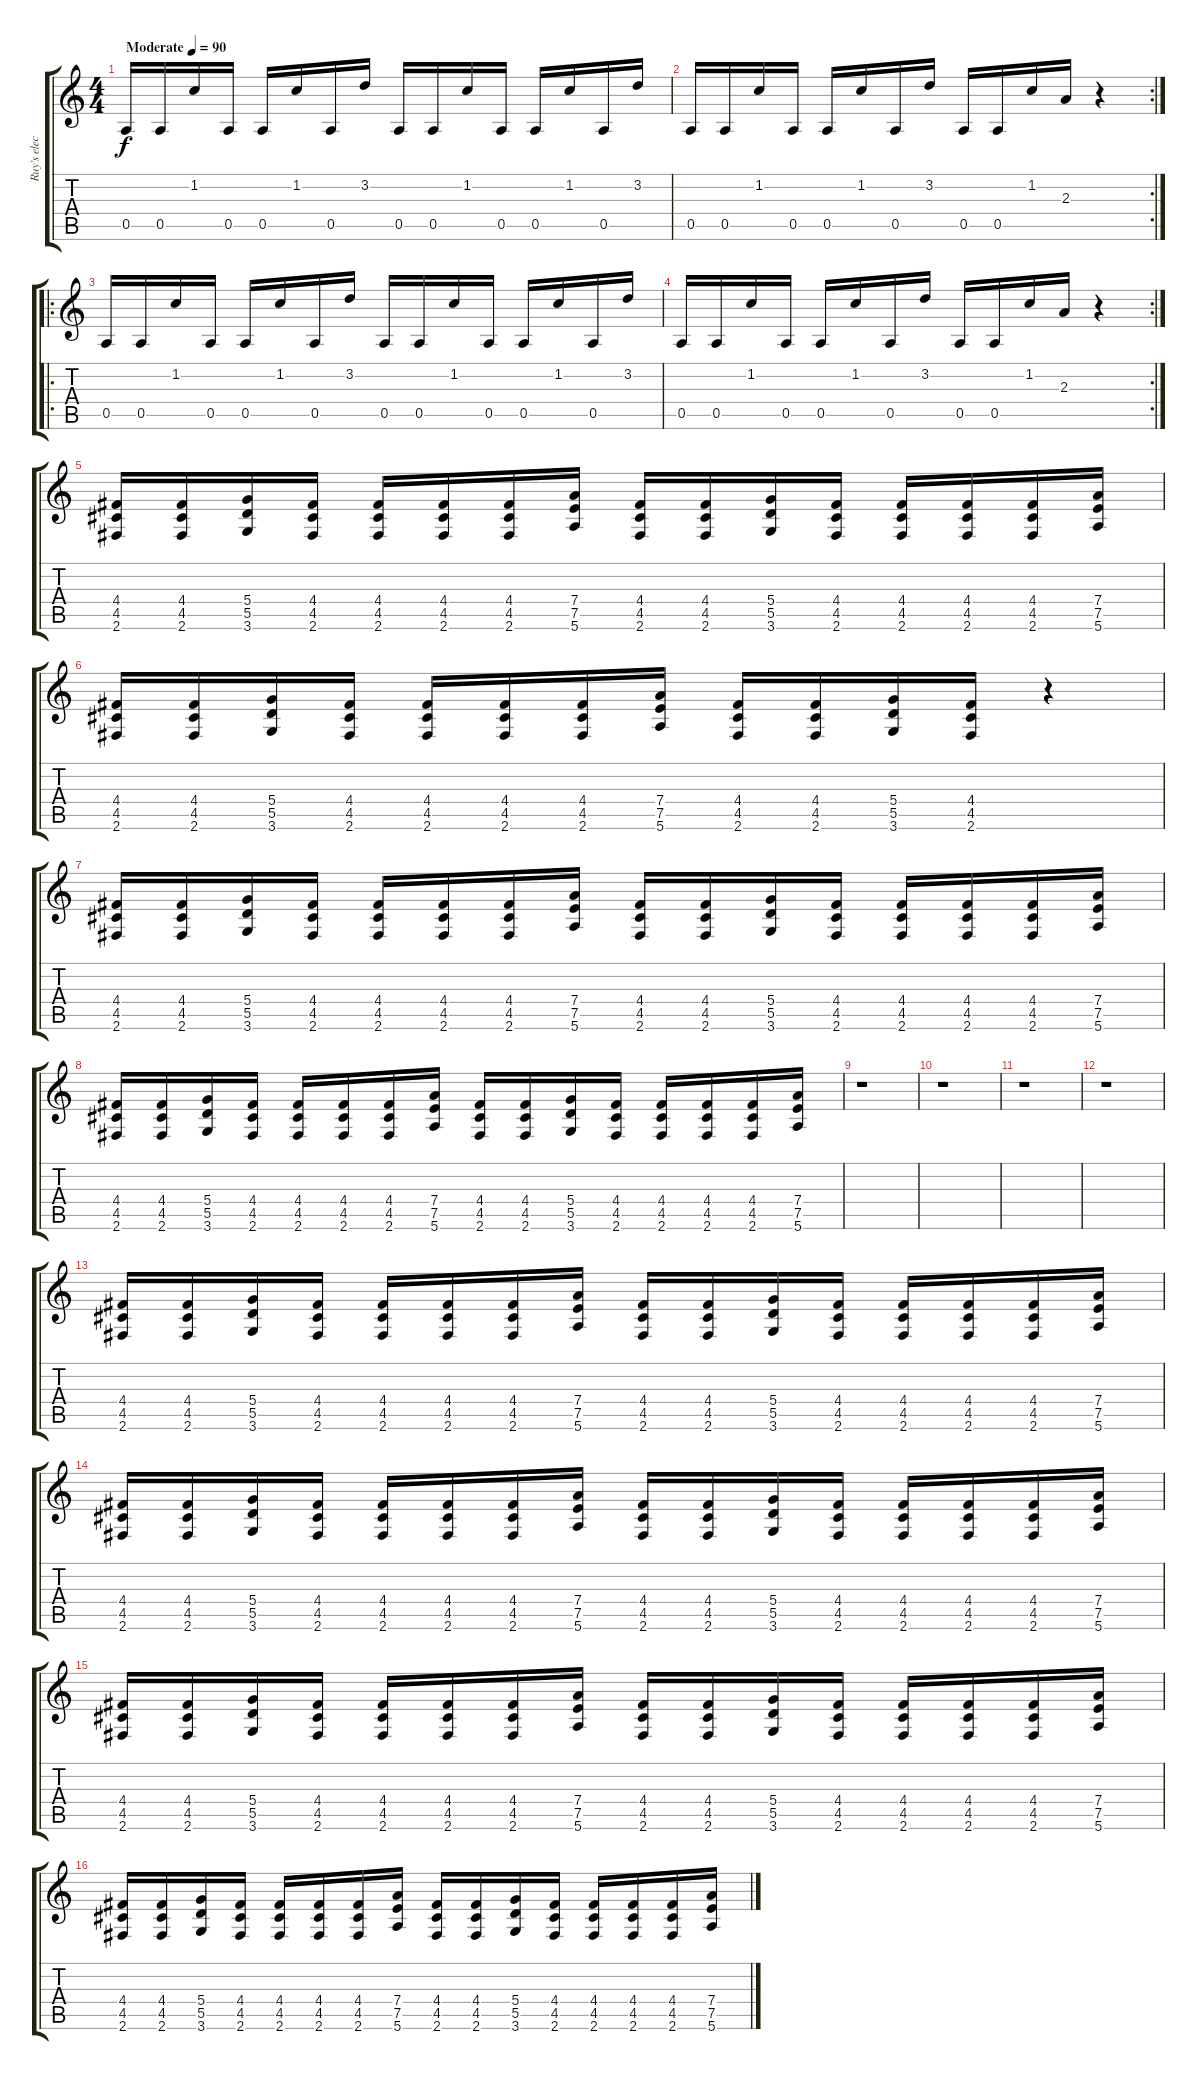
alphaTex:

\track ("Ruy's electric guitar(Metal stack)" "Ruy's elec") {instrument distortionguitar}
\staff {score tabs}
\tuning (E4 B3 G3 D3 A2 E2) {hide}
\ts (4 4)
\tempo (90 "Moderate")
\clef g2
\ks c
0.5.16{dy f instrument electricguitarmuted} 0.5.16{instrument electricguitarmuted} 1.2.16{instrument distortionguitar} 0.5.16{instrument electricguitarmuted} 0.5.16{instrument electricguitarmuted} 1.2.16{instrument distortionguitar} 0.5.16{instrument electricguitarmuted} 3.2.16{instrument distortionguitar} 0.5.16{instrument electricguitarmuted} 0.5.16{instrument electricguitarmuted} 1.2.16{instrument distortionguitar} 0.5.16{instrument electricguitarmuted} 0.5.16{instrument electricguitarmuted} 1.2.16{instrument distortionguitar} 0.5.16{instrument electricguitarmuted} 3.2.16{instrument distortionguitar} |
\rc 2
0.5.16{instrument electricguitarmuted} 0.5.16{instrument electricguitarmuted} 1.2.16{instrument distortionguitar} 0.5.16{instrument electricguitarmuted} 0.5.16{instrument electricguitarmuted} 1.2.16{instrument distortionguitar} 0.5.16{instrument electricguitarmuted} 3.2.16{instrument distortionguitar} 0.5.16{instrument electricguitarmuted} 0.5.16{instrument electricguitarmuted} 1.2.16{instrument distortionguitar} 2.3.16{instrument distortionguitar} r.4 |
\ro
0.5.16{instrument electricguitarmuted} 0.5.16{instrument electricguitarmuted} 1.2.16{instrument distortionguitar} 0.5.16{instrument electricguitarmuted} 0.5.16{instrument electricguitarmuted} 1.2.16{instrument distortionguitar} 0.5.16{instrument electricguitarmuted} 3.2.16{instrument distortionguitar} 0.5.16{instrument electricguitarmuted} 0.5.16{instrument electricguitarmuted} 1.2.16{instrument distortionguitar} 0.5.16{instrument electricguitarmuted} 0.5.16{instrument electricguitarmuted} 1.2.16{instrument distortionguitar} 0.5.16{instrument electricguitarmuted} 3.2.16{instrument distortionguitar} |
\rc 2
0.5.16{instrument electricguitarmuted} 0.5.16{instrument electricguitarmuted} 1.2.16{instrument distortionguitar} 0.5.16{instrument electricguitarmuted} 0.5.16{instrument electricguitarmuted} 1.2.16{instrument distortionguitar} 0.5.16{instrument electricguitarmuted} 3.2.16{instrument distortionguitar} 0.5.16{instrument electricguitarmuted} 0.5.16{instrument electricguitarmuted} 1.2.16{instrument distortionguitar} 2.3.16{instrument distortionguitar} r.4 |
(4.4 4.5 2.6).16 (4.4 4.5 2.6).16 (5.4 5.5 3.6).16 (4.4 4.5 2.6).16 (4.4 4.5 2.6).16 (4.4 4.5 2.6).16 (4.4 4.5 2.6).16 (7.4 7.5 5.6).16 (4.4 4.5 2.6).16 (4.4 4.5 2.6).16 (5.4 5.5 3.6).16 (4.4 4.5 2.6).16 (4.4 4.5 2.6).16 (4.4 4.5 2.6).16 (4.4 4.5 2.6).16 (7.4 7.5 5.6).16 |
(4.4 4.5 2.6).16 (4.4 4.5 2.6).16 (5.4 5.5 3.6).16 (4.4 4.5 2.6).16 (4.4 4.5 2.6).16 (4.4 4.5 2.6).16 (4.4 4.5 2.6).16 (7.4 7.5 5.6).16 (4.4 4.5 2.6).16 (4.4 4.5 2.6).16 (5.4 5.5 3.6).16 (4.4 4.5 2.6).16 r.4 |
(4.4 4.5 2.6).16 (4.4 4.5 2.6).16 (5.4 5.5 3.6).16 (4.4 4.5 2.6).16 (4.4 4.5 2.6).16 (4.4 4.5 2.6).16 (4.4 4.5 2.6).16 (7.4 7.5 5.6).16 (4.4 4.5 2.6).16 (4.4 4.5 2.6).16 (5.4 5.5 3.6).16 (4.4 4.5 2.6).16 (4.4 4.5 2.6).16 (4.4 4.5 2.6).16 (4.4 4.5 2.6).16 (7.4 7.5 5.6).16 |
(4.4 4.5 2.6).16 (4.4 4.5 2.6).16 (5.4 5.5 3.6).16 (4.4 4.5 2.6).16 (4.4 4.5 2.6).16 (4.4 4.5 2.6).16 (4.4 4.5 2.6).16 (7.4 7.5 5.6).16 (4.4 4.5 2.6).16 (4.4 4.5 2.6).16 (5.4 5.5 3.6).16 (4.4 4.5 2.6).16 (4.4 4.5 2.6).16 (4.4 4.5 2.6).16 (4.4 4.5 2.6).16 (7.4 7.5 5.6).16 |
r.1 |
r.1 |
r.1 |
r.1 |
(4.4 4.5 2.6).16 (4.4 4.5 2.6).16 (5.4 5.5 3.6).16 (4.4 4.5 2.6).16 (4.4 4.5 2.6).16 (4.4 4.5 2.6).16 (4.4 4.5 2.6).16 (7.4 7.5 5.6).16 (4.4 4.5 2.6).16 (4.4 4.5 2.6).16 (5.4 5.5 3.6).16 (4.4 4.5 2.6).16 (4.4 4.5 2.6).16 (4.4 4.5 2.6).16 (4.4 4.5 2.6).16 (7.4 7.5 5.6).16 |
(4.4 4.5 2.6).16 (4.4 4.5 2.6).16 (5.4 5.5 3.6).16 (4.4 4.5 2.6).16 (4.4 4.5 2.6).16 (4.4 4.5 2.6).16 (4.4 4.5 2.6).16 (7.4 7.5 5.6).16 (4.4 4.5 2.6).16 (4.4 4.5 2.6).16 (5.4 5.5 3.6).16 (4.4 4.5 2.6).16 (4.4 4.5 2.6).16 (4.4 4.5 2.6).16 (4.4 4.5 2.6).16 (7.4 7.5 5.6).16 |
(4.4 4.5 2.6).16 (4.4 4.5 2.6).16 (5.4 5.5 3.6).16 (4.4 4.5 2.6).16 (4.4 4.5 2.6).16 (4.4 4.5 2.6).16 (4.4 4.5 2.6).16 (7.4 7.5 5.6).16 (4.4 4.5 2.6).16 (4.4 4.5 2.6).16 (5.4 5.5 3.6).16 (4.4 4.5 2.6).16 (4.4 4.5 2.6).16 (4.4 4.5 2.6).16 (4.4 4.5 2.6).16 (7.4 7.5 5.6).16 |
(4.4 4.5 2.6).16 (4.4 4.5 2.6).16 (5.4 5.5 3.6).16 (4.4 4.5 2.6).16 (4.4 4.5 2.6).16 (4.4 4.5 2.6).16 (4.4 4.5 2.6).16 (7.4 7.5 5.6).16 (4.4 4.5 2.6).16 (4.4 4.5 2.6).16 (5.4 5.5 3.6).16 (4.4 4.5 2.6).16 (4.4 4.5 2.6).16 (4.4 4.5 2.6).16 (4.4 4.5 2.6).16 (7.4 7.5 5.6).16
